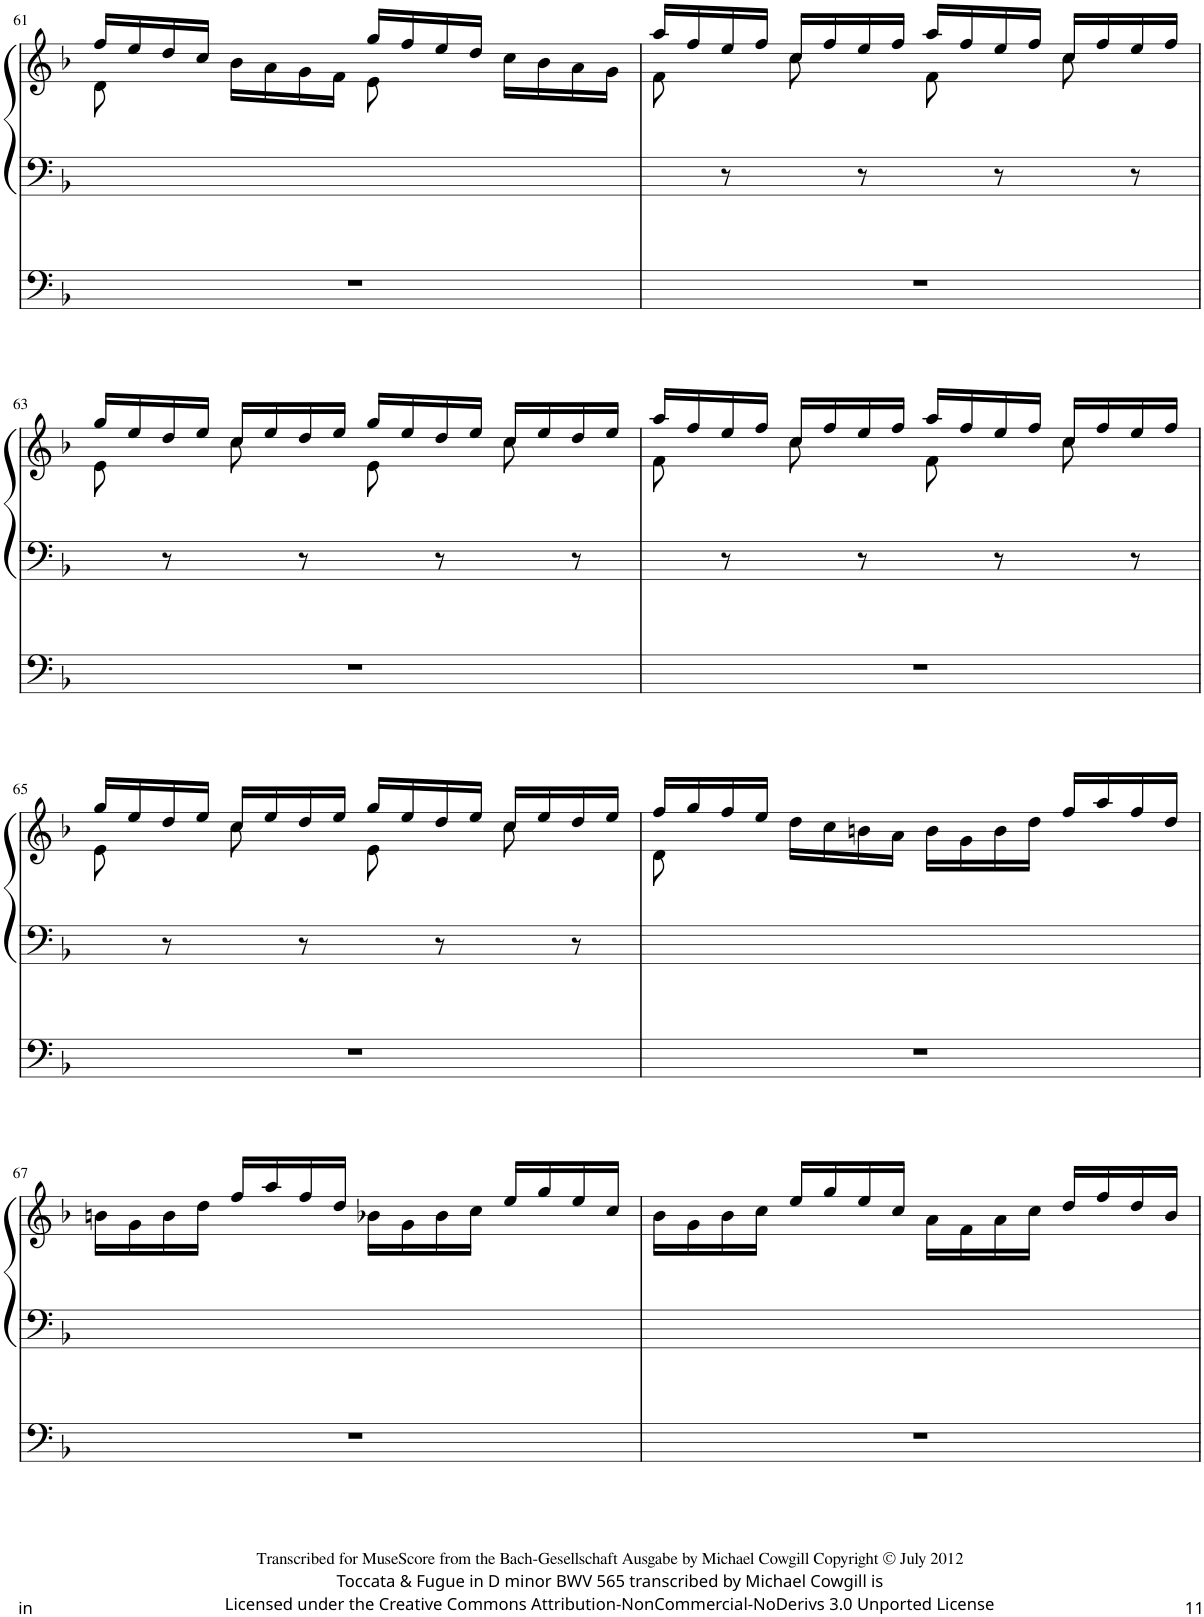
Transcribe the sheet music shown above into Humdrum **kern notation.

**kern	**kern	**kern
*part1	*part1	*part1
*staff3	*staff2	*staff1
*I"Man.	*	*
*I'Man.	*	*
!!LO:PB:g=z
*clefF4	*clefF4	*clefG2
*k[b-]	*k[b-]	*k[b-]
*M4/4	*M4/4	*M4/4
=61	=61	=61
*	*	*^
1r	1ryy	16ff/LL	8d\
.	.	16ee/	.
.	.	16dd/	4.ryy
.	.	16cc/JJ	.
.	.	16b-\LL	.
.	.	16a\	.
.	.	16g\	.
.	.	16f\JJ	.
.	.	16gg/LL	8e\
.	.	16ff/	.
.	.	16ee/	4.ryy
.	.	16dd/JJ	.
.	.	16cc\LL	.
.	.	16b-\	.
.	.	16a\	.
.	.	16g\JJ	.
=62	=62	=62	=62
1r	8ryy	16aa/LL	8f\
.	.	16ff/	.
.	8r	16ee/	8ryy
.	.	16ff/JJ	.
.	8ryy	16cc/LL	8cc\
.	.	16ff/	.
.	8r	16ee/	8ryy
.	.	16ff/JJ	.
.	8ryy	16aa/LL	8f\
.	.	16ff/	.
.	8r	16ee/	8ryy
.	.	16ff/JJ	.
.	8ryy	16cc/LL	8cc\
.	.	16ff/	.
.	8r	16ee/	8ryy
.	.	16ff/JJ	.
!!LO:LB:g=z	!!
=63	=63	=63	=63
1r	8ryy	16gg/LL	8e\
.	.	16ee/	.
.	8r	16dd/	8ryy
.	.	16ee/JJ	.
.	8ryy	16cc/LL	8cc\
.	.	16ee/	.
.	8r	16dd/	8ryy
.	.	16ee/JJ	.
.	8ryy	16gg/LL	8e\
.	.	16ee/	.
.	8r	16dd/	8ryy
.	.	16ee/JJ	.
.	8ryy	16cc/LL	8cc\
.	.	16ee/	.
.	8r	16dd/	8ryy
.	.	16ee/JJ	.
=64	=64	=64	=64
1r	8ryy	16aa/LL	8f\
.	.	16ff/	.
.	8r	16ee/	8ryy
.	.	16ff/JJ	.
.	8ryy	16cc/LL	8cc\
.	.	16ff/	.
.	8r	16ee/	8ryy
.	.	16ff/JJ	.
.	8ryy	16aa/LL	8f\
.	.	16ff/	.
.	8r	16ee/	8ryy
.	.	16ff/JJ	.
.	8ryy	16cc/LL	8cc\
.	.	16ff/	.
.	8r	16ee/	8ryy
.	.	16ff/JJ	.
!!LO:LB:g=z	!!
=65	=65	=65	=65
1r	8ryy	16gg/LL	8e\
.	.	16ee/	.
.	8r	16dd/	8ryy
.	.	16ee/JJ	.
.	8ryy	16cc/LL	8cc\
.	.	16ee/	.
.	8r	16dd/	8ryy
.	.	16ee/JJ	.
.	8ryy	16gg/LL	8e\
.	.	16ee/	.
.	8r	16dd/	8ryy
.	.	16ee/JJ	.
.	8ryy	16cc/LL	8cc\
.	.	16ee/	.
.	8r	16dd/	8ryy
.	.	16ee/JJ	.
=66	=66	=66	=66
1r	8ryy	16ff/LL	8d\
.	.	16gg/	.
.	8ryy	16ff/	2..ryy
.	.	16ee/JJ	.
.	2ryy	16dd\LL	.
.	.	16cc\	.
.	.	16bn\	.
.	.	16a\JJ	.
.	.	16b\LL	.
.	.	16g\	.
.	.	16b\	.
.	.	16dd\JJ	.
.	4ryy	16ff/LL	.
.	.	16aa/	.
.	.	16ff/	.
.	.	16dd/JJ	.
*	*	*v	*v
!!LO:LB:g=z
=67	=67	=67
1r	1ryy	16bn\LL
.	.	16g\
.	.	16b\
.	.	16dd\JJ
.	.	16ff/LL
.	.	16aa/
.	.	16ff/
.	.	16dd/JJ
.	.	16b-X\LL
.	.	16g\
.	.	16b-\
.	.	16cc\JJ
.	.	16ee/LL
.	.	16gg/
.	.	16ee/
.	.	16cc/JJ
=68	=68	=68
1r	1ryy	16b-\LL
.	.	16g\
.	.	16b-\
.	.	16cc\JJ
.	.	16ee/LL
.	.	16gg/
.	.	16ee/
.	.	16cc/JJ
.	.	16a\LL
.	.	16f\
.	.	16a\
.	.	16cc\JJ
.	.	16dd/LL
.	.	16ff/
.	.	16dd/
.	.	16b-/JJ
=	=	=
*-	*-	*-
